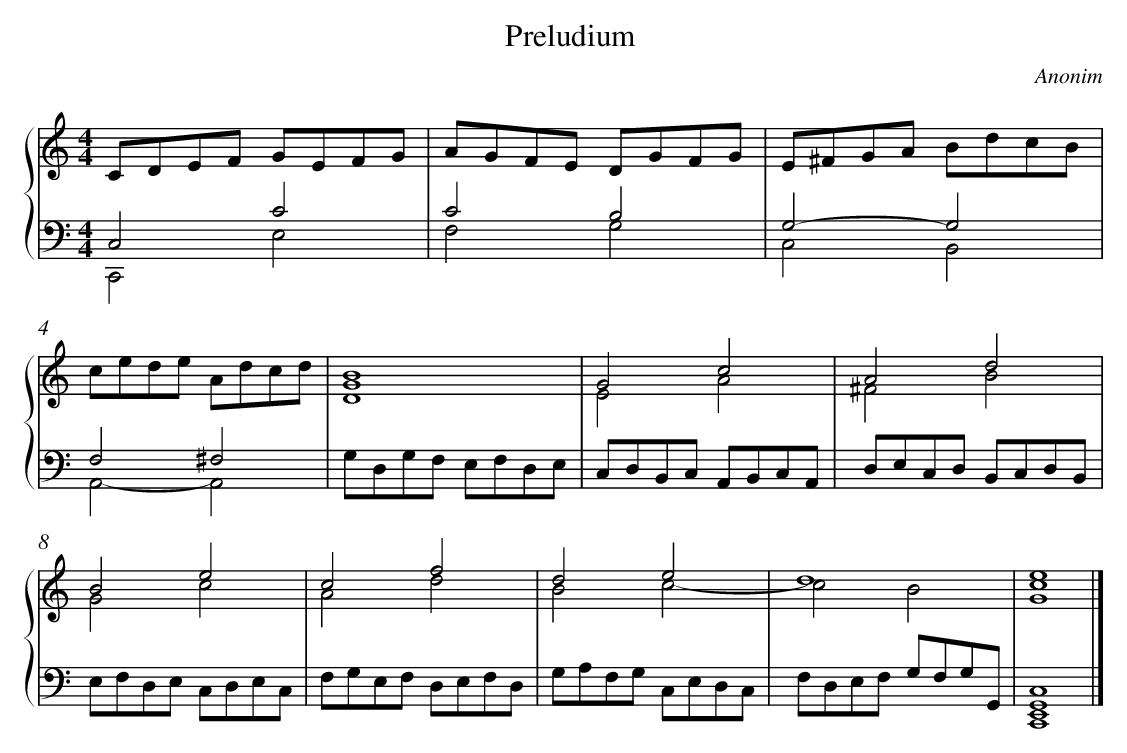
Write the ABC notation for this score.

X:1
T: Preludium
C: Anonim
L: 1/8
M: 4/4
%%staves {1 2}
V: 1
V: 2 clef=bass
K: C
[V:1] CDEF GEFG |
[V:2] C,4C4 & C,,4E,4 |
[V:1] AGFE DGFG |
[V:2] C4B,4 & F,4G,4 |
[V:1] E^FGA BdcB |
[V:2] G,4-G,4 & C,4B,,4 |
[V:1] cede Adcd |
[V:2] F,4^F,4 & A,,4-A,,4 |
[V:1] [B8G8D8] |
[V:2] G,D,G,F, E,F,D,E, |
[V:1] G4c4 & E4A4 |
[V:2] C,D,B,,C, A,,B,,C,A,, |
[V:1] A4d4 & ^F4B4 |
[V:2] D,E,C,D, B,,C,D,B,, |
[V:1] B4e4 & G4c4 |
[V:2] E,F,D,E, C,D,E,C, |
[V:1] c4f4 & A4d4 |
[V:2] F,G,E,F, D,E,F,D, |
[V:1] d4e4 & B4c4- |
[V:2] G,A,F,G, C,E,D,C, |
[V:1] d8 & c4B4 |
[V:2] F,D,E,F, G,F,G,G,, |
[V:1] [e8c8G8] |]
[V:2] [C,8G,,8E,,8C,,8] |]
